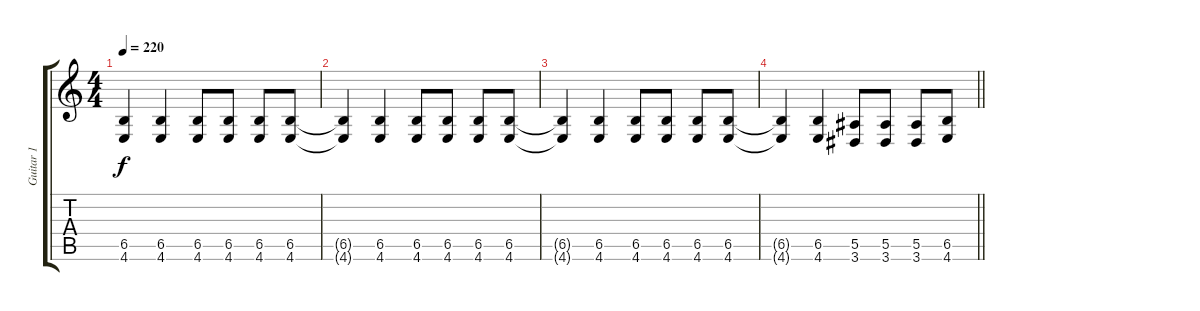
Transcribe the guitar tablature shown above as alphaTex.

\track ("Guitar 1" "Guitar 1") {instrument distortionguitar}
\staff {score tabs}
\tuning (C4 G3 Eb3 Bb2 F2 C2) {hide}
\ts (4 4)
\tempo 220
\clef g2
\ks c
(6.5{t} 4.6{t}).4{dy f} (6.5 4.6).4 (6.5 4.6).8 (6.5 4.6).8 (6.5 4.6).8 (6.5 4.6).8 |
(6.5{t} 4.6{t}).4 (6.5 4.6).4 (6.5 4.6).8 (6.5 4.6).8 (6.5 4.6).8 (6.5 4.6).8 |
(6.5{t} 4.6{t}).4 (6.5 4.6).4 (6.5 4.6).8 (6.5 4.6).8 (6.5 4.6).8 (6.5 4.6).8 |
\barLineRight lightlight
(6.5{t} 4.6{t}).4 (6.5 4.6).4 (5.5 3.6).8 (5.5 3.6).8 (5.5 3.6).8 (6.5 4.6).8
